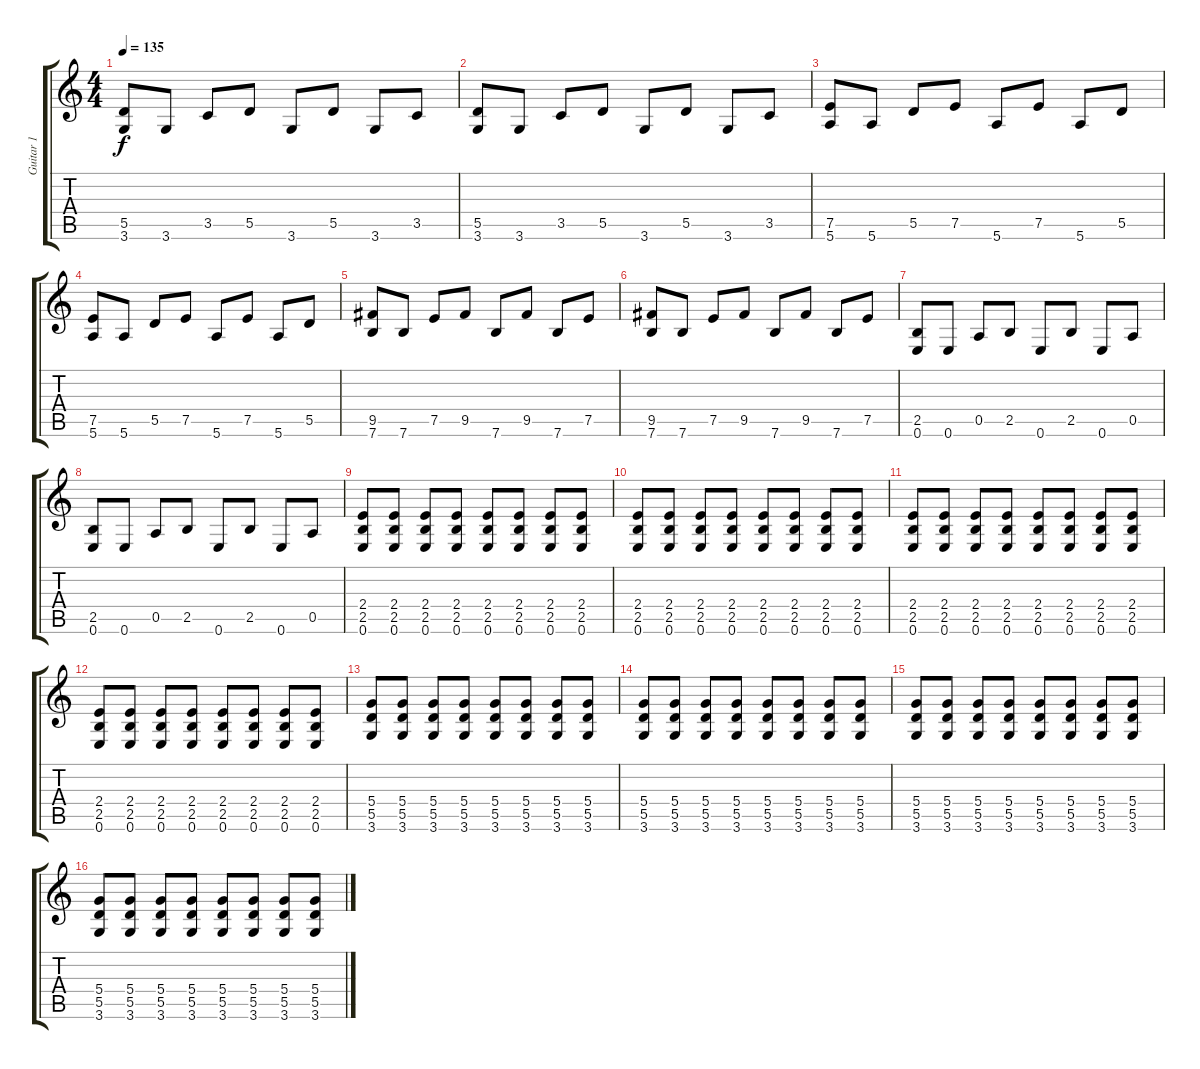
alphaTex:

\track ("Guitar 1" "Guitar 1") {instrument overdrivenguitar}
\staff {score tabs}
\tuning (E4 B3 G3 D3 A2 E2) {hide}
\ts (4 4)
\tempo 135
\clef g2
\ks c
(5.5 3.6).8{dy f volume 16} 3.6.8 3.5.8 5.5.8 3.6.8 5.5.8 3.6.8 3.5.8 |
(5.5 3.6).8 3.6.8 3.5.8 5.5.8 3.6.8 5.5.8 3.6.8 3.5.8 |
(7.5 5.6).8 5.6.8 5.5.8 7.5.8 5.6.8 7.5.8 5.6.8 5.5.8 |
(7.5 5.6).8 5.6.8 5.5.8 7.5.8 5.6.8 7.5.8 5.6.8 5.5.8 |
(9.5 7.6).8 7.6.8 7.5.8 9.5.8 7.6.8 9.5.8 7.6.8 7.5.8 |
(9.5 7.6).8 7.6.8 7.5.8 9.5.8 7.6.8 9.5.8 7.6.8 7.5.8 |
(2.5 0.6).8 0.6.8 0.5.8 2.5.8 0.6.8 2.5.8 0.6.8 0.5.8 |
(2.5 0.6).8 0.6.8 0.5.8 2.5.8 0.6.8 2.5.8 0.6.8 0.5.8 |
(2.4 2.5 0.6).8{volume 10} (2.4 2.5 0.6).8 (2.4 2.5 0.6).8 (2.4 2.5 0.6).8 (2.4 2.5 0.6).8 (2.4 2.5 0.6).8 (2.4 2.5 0.6).8 (2.4 2.5 0.6).8 |
(2.4 2.5 0.6).8{volume 10} (2.4 2.5 0.6).8 (2.4 2.5 0.6).8 (2.4 2.5 0.6).8 (2.4 2.5 0.6).8 (2.4 2.5 0.6).8 (2.4 2.5 0.6).8 (2.4 2.5 0.6).8 |
(2.4 2.5 0.6).8{volume 10} (2.4 2.5 0.6).8 (2.4 2.5 0.6).8 (2.4 2.5 0.6).8 (2.4 2.5 0.6).8 (2.4 2.5 0.6).8 (2.4 2.5 0.6).8 (2.4 2.5 0.6).8 |
(2.4 2.5 0.6).8{volume 10} (2.4 2.5 0.6).8 (2.4 2.5 0.6).8 (2.4 2.5 0.6).8 (2.4 2.5 0.6).8 (2.4 2.5 0.6).8 (2.4 2.5 0.6).8 (2.4 2.5 0.6).8 |
(5.4 5.5 3.6).8 (5.4 5.5 3.6).8 (5.4 5.5 3.6).8 (5.4 5.5 3.6).8 (5.4 5.5 3.6).8 (5.4 5.5 3.6).8 (5.4 5.5 3.6).8 (5.4 5.5 3.6).8 |
(5.4 5.5 3.6).8 (5.4 5.5 3.6).8 (5.4 5.5 3.6).8 (5.4 5.5 3.6).8 (5.4 5.5 3.6).8 (5.4 5.5 3.6).8 (5.4 5.5 3.6).8 (5.4 5.5 3.6).8 |
(5.4 5.5 3.6).8 (5.4 5.5 3.6).8 (5.4 5.5 3.6).8 (5.4 5.5 3.6).8 (5.4 5.5 3.6).8 (5.4 5.5 3.6).8 (5.4 5.5 3.6).8 (5.4 5.5 3.6).8 |
(5.4 5.5 3.6).8 (5.4 5.5 3.6).8 (5.4 5.5 3.6).8 (5.4 5.5 3.6).8 (5.4 5.5 3.6).8 (5.4 5.5 3.6).8 (5.4 5.5 3.6).8 (5.4 5.5 3.6).8
